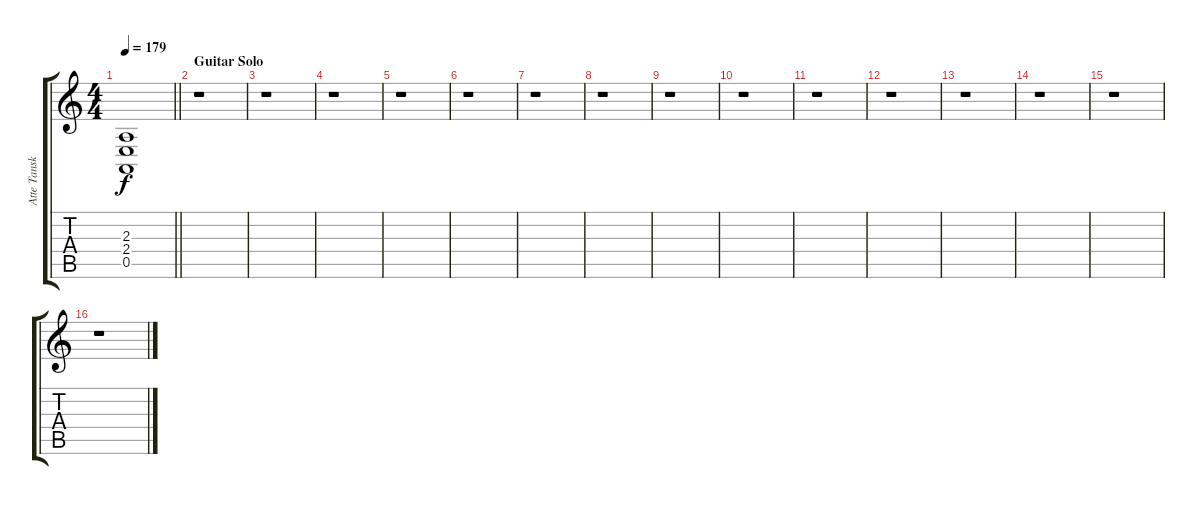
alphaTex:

\track ("Atte Tanskanen (Keys)" "Atte Tansk") {instrument stringensemble1}
\staff {score tabs}
\tuning (E4 B3 G3 D3 A2 E2) {hide}
\ts (4 4)
\tempo 179
\clef g2
\barLineRight lightlight
\ks c
(2.3{t} 2.4{t} 0.5{t}).1{dy f} |
\section ("" "Guitar Solo")
r.1 |
r.1 |
r.1 |
r.1 |
r.1 |
r.1 |
r.1 |
r.1 |
r.1 |
r.1 |
r.1 |
r.1 |
r.1 |
r.1 |
r.1
